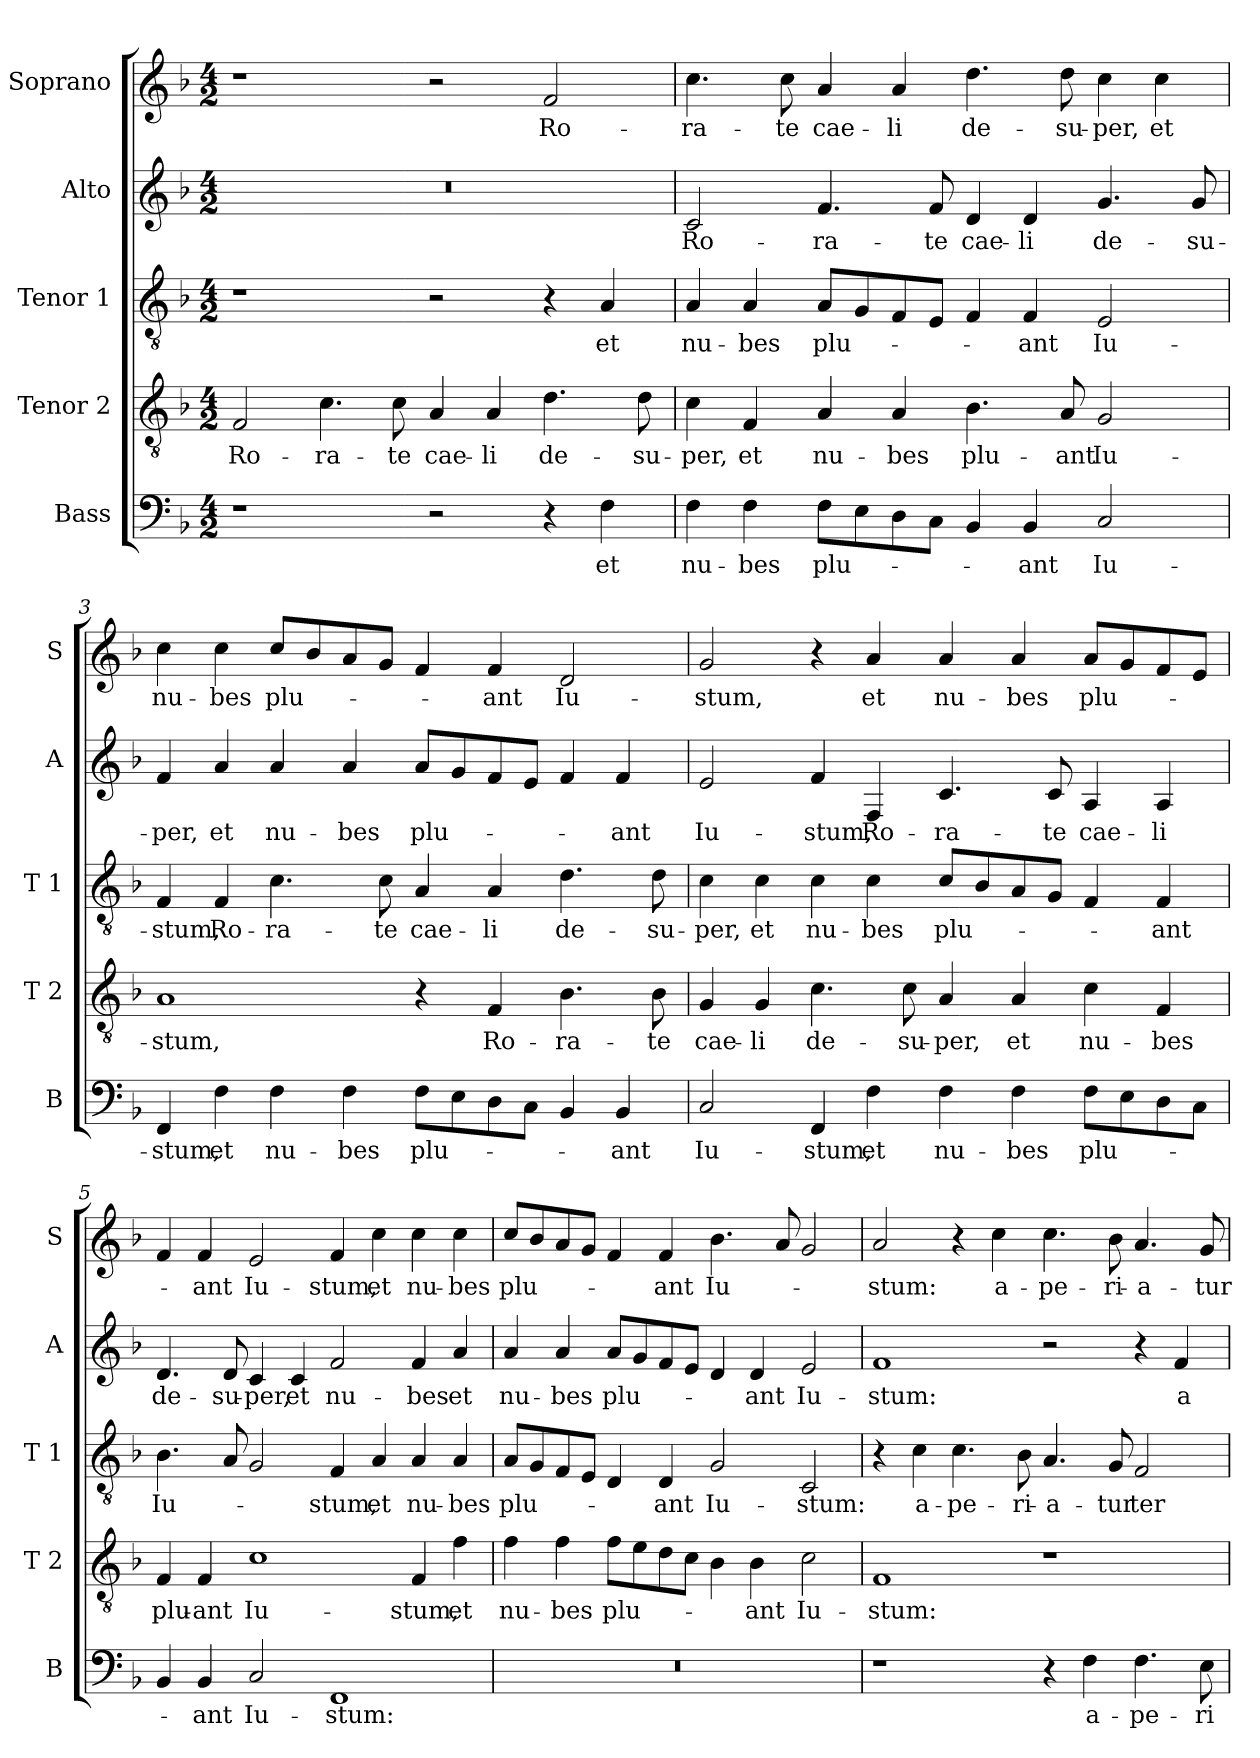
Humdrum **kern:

**kern	**text	**kern	**text	**kern	**text	**kern	**text	**kern	**text
*part5	*part5	*part4	*part4	*part3	*part3	*part2	*part2	*part1	*part1
*staff5	*staff5	*staff4	*staff4	*staff3	*staff3	*staff2	*staff2	*staff1	*staff1
*I"Bass	*	*I"Tenor 2	*	*I"Tenor 1	*	*I"Alto	*	*I"Soprano	*
*I'B	*	*I'T 2	*	*I'T 1	*	*I'A	*	*I'S	*
*clefF4	*	*clefGv2	*	*clefGv2	*	*clefG2	*	*clefG2	*
*k[b-]	*	*k[b-]	*	*k[b-]	*	*k[b-]	*	*k[b-]	*
*F:	*	*F:	*	*F:	*	*F:	*	*F:	*
*M4/2	*	*M4/2	*	*M4/2	*	*M4/2	*	*M4/2	*
=1	=1	=1	=1	=1	=1	=1	=1	=1	=1
!	!	!	!LO:LY:b	!	!	!	!	!	!
1r	.	2F/	Ro-	1r	.	0r	.	1r	.
!	!	!	!LO:LY:b	!	!	!	!	!	!
.	.	4.c\	-ra-	.	.	.	.	.	.
!	!	!	!LO:LY:b	!	!	!	!	!	!
.	.	8c\	-te	.	.	.	.	.	.
!	!	!	!LO:LY:b	!	!	!	!	!	!
2r	.	4A/	cae-	2r	.	.	.	2r	.
!	!	!	!LO:LY:b	!	!	!	!	!	!
.	.	4A/	-li	.	.	.	.	.	.
!	!	!	!LO:LY:b	!	!	!	!	!	!LO:LY:b
4r	.	4.d\	de-	4r	.	.	.	2f/	Ro-
!	!LO:LY:b	!	!	!	!LO:LY:b	!	!	!	!
4F\	et	.	.	4A/	et	.	.	.	.
!	!	!	!LO:LY:b	!	!	!	!	!	!
.	.	8d\	-su-	.	.	.	.	.	.
=2	=2	=2	=2	=2	=2	=2	=2	=2	=2
!	!LO:LY:b	!	!LO:LY:b	!	!LO:LY:b	!	!LO:LY:b	!	!LO:LY:b
4F\	nu-	4c\	-per,	4A/	nu-	2c/	Ro-	4.cc\	-ra-
!	!LO:LY:b	!	!LO:LY:b	!	!LO:LY:b	!	!	!	!
4F\	-bes	4F/	et	4A/	-bes	.	.	.	.
!	!	!	!	!	!	!	!	!	!LO:LY:b
.	.	.	.	.	.	.	.	8cc\	-te
!	!LO:LY:b	!	!LO:LY:b	!	!LO:LY:b	!	!LO:LY:b	!	!LO:LY:b
8F\L	plu-	4A/	nu-	8A/L	plu-	4.f/	-ra-	4a/	cae-
8E\	.	.	.	8G/	.	.	.	.	.
!	!	!	!LO:LY:b	!	!	!	!	!	!LO:LY:b
8D\	.	4A/	-bes	8F/	.	.	.	4a/	-li
!	!	!	!	!	!	!	!LO:LY:b	!	!
8C\J	.	.	.	8E/J	.	8f/	-te	.	.
!	!	!	!LO:LY:b	!	!	!	!LO:LY:b	!	!LO:LY:b
4BB-/	.	4.B-\	plu-	4F/	.	4d/	cae-	4.dd\	de-
!	!LO:LY:b	!	!	!	!LO:LY:b	!	!LO:LY:b	!	!
4BB-/	-ant	.	.	4F/	-ant	4d/	-li	.	.
!	!	!	!LO:LY:b	!	!	!	!	!	!LO:LY:b
.	.	8A/	-ant	.	.	.	.	8dd\	-su-
!	!LO:LY:b	!	!LO:LY:b	!	!LO:LY:b	!	!LO:LY:b	!	!LO:LY:b
2C/	Iu-	2G/	Iu-	2E/	Iu-	4.g/	de-	4cc\	-per,
!	!	!	!	!	!	!	!	!	!LO:LY:b
.	.	.	.	.	.	.	.	4cc\	et
!	!	!	!	!	!	!	!LO:LY:b	!	!
.	.	.	.	.	.	8g/	-su-	.	.
!!LO:LB:g=z
=3	=3	=3	=3	=3	=3	=3	=3	=3	=3
!	!LO:LY:b	!	!LO:LY:b	!	!LO:LY:b	!	!LO:LY:b	!	!LO:LY:b
4FF/	-stum,	1A	-stum,	4F/	-stum,	4f/	-per,	4cc\	nu-
!	!LO:LY:b	!	!	!	!LO:LY:b	!	!LO:LY:b	!	!LO:LY:b
4F\	et	.	.	4F/	Ro-	4a/	et	4cc\	-bes
!	!LO:LY:b	!	!	!	!LO:LY:b	!	!LO:LY:b	!	!LO:LY:b
4F\	nu-	.	.	4.c\	-ra-	4a/	nu-	8cc/L	plu-
.	.	.	.	.	.	.	.	8b-/	.
!	!LO:LY:b	!	!	!	!	!	!LO:LY:b	!	!
4F\	-bes	.	.	.	.	4a/	-bes	8a/	.
!	!	!	!	!	!LO:LY:b	!	!	!	!
.	.	.	.	8c\	-te	.	.	8g/J	.
!	!LO:LY:b	!	!	!	!LO:LY:b	!	!LO:LY:b	!	!
8F\L	plu-	4r	.	4A/	cae-	8a/L	plu-	4f/	.
8E\	.	.	.	.	.	8g/	.	.	.
!	!	!	!LO:LY:b	!	!LO:LY:b	!	!	!	!LO:LY:b
8D\	.	4F/	Ro-	4A/	-li	8f/	.	4f/	-ant
8C\J	.	.	.	.	.	8e/J	.	.	.
!	!	!	!LO:LY:b	!	!LO:LY:b	!	!	!	!LO:LY:b
4BB-/	.	4.B-\	-ra-	4.d\	de-	4f/	.	2d/	Iu-
!	!LO:LY:b	!	!	!	!	!	!LO:LY:b	!	!
4BB-/	-ant	.	.	.	.	4f/	-ant	.	.
!	!	!	!LO:LY:b	!	!LO:LY:b	!	!	!	!
.	.	8B-\	-te	8d\	-su-	.	.	.	.
=4	=4	=4	=4	=4	=4	=4	=4	=4	=4
!	!LO:LY:b	!	!LO:LY:b	!	!LO:LY:b	!	!LO:LY:b	!	!LO:LY:b
2C/	Iu-	4G/	cae-	4c\	-per,	2e/	Iu-	2g/	-stum,
!	!	!	!LO:LY:b	!	!LO:LY:b	!	!	!	!
.	.	4G/	-li	4c\	et	.	.	.	.
!	!LO:LY:b	!	!LO:LY:b	!	!LO:LY:b	!	!LO:LY:b	!	!
4FF/	-stum,	4.c\	de-	4c\	nu-	4f/	-stum,	4r	.
!	!LO:LY:b	!	!	!	!LO:LY:b	!	!LO:LY:b	!	!LO:LY:b
4F\	et	.	.	4c\	-bes	4F/	Ro-	4a/	et
!	!	!	!LO:LY:b	!	!	!	!	!	!
.	.	8c\	-su-	.	.	.	.	.	.
!	!LO:LY:b	!	!LO:LY:b	!	!LO:LY:b	!	!LO:LY:b	!	!LO:LY:b
4F\	nu-	4A/	-per,	8c/L	plu-	4.c/	-ra-	4a/	nu-
.	.	.	.	8B-/	.	.	.	.	.
!	!LO:LY:b	!	!LO:LY:b	!	!	!	!	!	!LO:LY:b
4F\	-bes	4A/	et	8A/	.	.	.	4a/	-bes
!	!	!	!	!	!	!	!LO:LY:b	!	!
.	.	.	.	8G/J	.	8c/	-te	.	.
!	!LO:LY:b	!	!LO:LY:b	!	!	!	!LO:LY:b	!	!LO:LY:b
8F\L	plu-	4c\	nu-	4F/	.	4A/	cae-	8a/L	plu-
8E\	.	.	.	.	.	.	.	8g/	.
!	!	!	!LO:LY:b	!	!LO:LY:b	!	!LO:LY:b	!	!
8D\	.	4F/	-bes	4F/	-ant	4A/	-li	8f/	.
8C\J	.	.	.	.	.	.	.	8e/J	.
=5	=5	=5	=5	=5	=5	=5	=5	=5	=5
!	!	!	!LO:LY:b	!	!LO:LY:b	!	!LO:LY:b	!	!
4BB-/	.	4F/	plu-	4.B-\	Iu-	4.d/	de-	4f/	.
!	!LO:LY:b	!	!LO:LY:b	!	!	!	!	!	!LO:LY:b
4BB-/	-ant	4F/	-ant	.	.	.	.	4f/	-ant
!	!	!	!	!	!	!	!LO:LY:b	!	!
.	.	.	.	8A/	.	8d/	-su-	.	.
!	!LO:LY:b	!	!LO:LY:b	!	!	!	!LO:LY:b	!	!LO:LY:b
2C/	Iu-	1c	Iu-	2G/	.	4c/	-per,	2e/	Iu-
!	!	!	!	!	!	!	!LO:LY:b	!	!
.	.	.	.	.	.	4c/	et	.	.
!	!LO:LY:b	!	!	!	!LO:LY:b	!	!LO:LY:b	!	!LO:LY:b
1FF	-stum:	.	.	4F/	-stum,	2f/	nu-	4f/	-stum,
!	!	!	!	!	!LO:LY:b	!	!	!	!LO:LY:b
.	.	.	.	4A/	et	.	.	4cc\	et
!	!	!	!LO:LY:b	!	!LO:LY:b	!	!LO:LY:b	!	!LO:LY:b
.	.	4F/	-stum,	4A/	nu-	4f/	-bes	4cc\	nu-
!	!	!	!LO:LY:b	!	!LO:LY:b	!	!LO:LY:b	!	!LO:LY:b
.	.	4f\	et	4A/	-bes	4a/	et	4cc\	-bes
!!LO:PB:g=z
=6	=6	=6	=6	=6	=6	=6	=6	=6	=6
!	!	!	!LO:LY:b	!	!LO:LY:b	!	!LO:LY:b	!	!LO:LY:b
0r	.	4f\	nu-	8A/L	plu-	4a/	nu-	8cc/L	plu-
.	.	.	.	8G/	.	.	.	8b-/	.
!	!	!	!LO:LY:b	!	!	!	!LO:LY:b	!	!
.	.	4f\	-bes	8F/	.	4a/	-bes	8a/	.
.	.	.	.	8E/J	.	.	.	8g/J	.
!	!	!	!LO:LY:b	!	!	!	!LO:LY:b	!	!
.	.	8f\L	plu-	4D/	.	8a/L	plu-	4f/	.
.	.	8e\	.	.	.	8g/	.	.	.
!	!	!	!	!	!LO:LY:b	!	!	!	!LO:LY:b
.	.	8d\	.	4D/	-ant	8f/	.	4f/	-ant
.	.	8c\J	.	.	.	8e/J	.	.	.
!	!	!	!	!	!LO:LY:b	!	!	!	!LO:LY:b
.	.	4B-\	.	2G/	Iu-	4d/	.	4.b-\	Iu-
!	!	!	!LO:LY:b	!	!	!	!LO:LY:b	!	!
.	.	4B-\	-ant	.	.	4d/	-ant	.	.
.	.	.	.	.	.	.	.	8a/	.
!	!	!	!LO:LY:b	!	!LO:LY:b	!	!LO:LY:b	!	!
.	.	2c\	Iu-	2C/	-stum:	2e/	Iu-	2g/	.
=7	=7	=7	=7	=7	=7	=7	=7	=7	=7
!	!	!	!LO:LY:b	!	!	!	!LO:LY:b	!	!LO:LY:b
1r	.	1F	-stum:	4r	.	1f	-stum:	2a/	-stum:
!	!	!	!	!	!LO:LY:b	!	!	!	!
.	.	.	.	4c\	a-	.	.	.	.
!	!	!	!	!	!LO:LY:b	!	!	!	!
.	.	.	.	4.c\	-pe-	.	.	4r	.
!	!	!	!	!	!	!	!	!	!LO:LY:b
.	.	.	.	.	.	.	.	4cc\	a-
!	!	!	!	!	!LO:LY:b	!	!	!	!
.	.	.	.	8B-\	-ri-	.	.	.	.
!	!	!	!	!	!LO:LY:b	!	!	!	!LO:LY:b
4r	.	1r	.	4.A/	-a-	2r	.	4.cc\	-pe-
!	!LO:LY:b	!	!	!	!	!	!	!	!
4F\	a-	.	.	.	.	.	.	.	.
!	!	!	!	!	!LO:LY:b	!	!	!	!LO:LY:b
.	.	.	.	8G/	-tur	.	.	8b-\	-ri-
!	!LO:LY:b	!	!	!	!LO:LY:b	!	!	!	!LO:LY:b
4.F\	-pe-	.	.	2F/	ter-	4r	.	4.a/	-a-
!	!	!	!	!	!	!	!LO:LY:b	!	!
.	.	.	.	.	.	4f/	a-	.	.
!	!LO:LY:b	!	!	!	!	!	!	!	!LO:LY:b
8E\	-ri-	.	.	.	.	.	.	8g/	-tur
=	=	=	=	=	=	=	=	=	=
*-	*-	*-	*-	*-	*-	*-	*-	*-	*-
